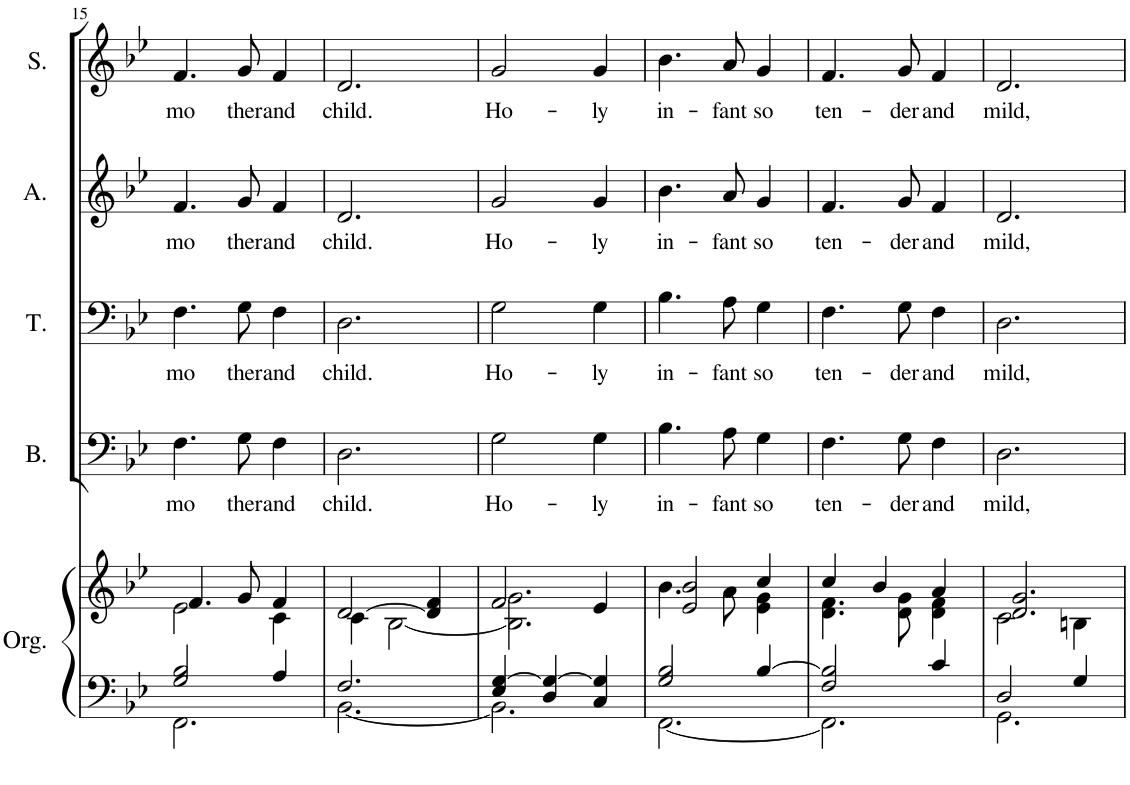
**kern	**kern	**kern	**text	**kern	**text	**kern	**text	**kern	**text
*part5	*part5	*part4	*part4	*part3	*part3	*part2	*part2	*part1	*part1
*staff6	*staff5	*staff4	*staff4	*staff3	*staff3	*staff2	*staff2	*staff1	*staff1
*I"Organ	*	*I"Bass	*	*I"Tenor	*	*I"Alto	*	*I"Soprano	*
*I'Org.	*	*I'B.	*	*I'T.	*	*I'A.	*	*I'S.	*
!!LO:PB:g=z
*clefF4	*clefG2	*clefF4	*	*clefF4	*	*clefG2	*	*clefG2	*
*k[b-e-]	*k[b-e-]	*k[b-e-]	*	*k[b-e-]	*	*k[b-e-]	*	*k[b-e-]	*
*M3/4	*M3/4	*M3/4	*	*M3/4	*	*M3/4	*	*M3/4	*
=15	=15	=15	=15	=15	=15	=15	=15	=15	=15
*^	*^	*	*	*	*	*	*	*	*
!	!	!	!	!	!LO:LY:b	!	!LO:LY:b	!	!LO:LY:b	!	!LO:LY:b
2G/ 2B-/	2.FF\	4.f/	2e-\	4.F\	mo	4.F\	mo	4.f/	mo	4.f/	mo
!	!	!	!	!	!LO:LY:b	!	!LO:LY:b	!	!LO:LY:b	!	!LO:LY:b
.	.	8g/	.	8G\	ther	8G\	ther	8g/	ther	8g/	ther
!	!	!	!	!	!LO:LY:b	!	!LO:LY:b	!	!LO:LY:b	!	!LO:LY:b
4A/	.	4f/	4c\	4F\	and	4F\	and	4f/	and	4f/	and
=16	=16	=16	=16	=16	=16	=16	=16	=16	=16	=16	=16
!	!	!	!	!	!LO:LY:b	!	!LO:LY:b	!	!LO:LY:b	!	!LO:LY:b
2.F/	[2.BB-\	[2d/	4c\	2.D\	child.	2.D\	child.	2.d/	child.	2.d/	child.
.	.	.	[2B-\	.	.	.	.	.	.	.	.
.	.	4d/] 4f/	.	.	.	.	.	.	.	.	.
=17	=17	=17	=17	=17	=17	=17	=17	=17	=17	=17	=17
!	!	!	!	!	!LO:LY:b	!	!LO:LY:b	!	!LO:LY:b	!	!LO:LY:b
4E-/ [4G/	2.BB-\]	2f/	2.B-\] 2.g\	2G\	Ho-	2G\	Ho-	2g/	Ho-	2g/	Ho-
4D/ 4G/_	.	.	.	.	.	.	.	.	.	.	.
!	!	!	!	!	!LO:LY:b	!	!LO:LY:b	!	!LO:LY:b	!	!LO:LY:b
4C/ 4G/]	.	4e-/	.	4G\	-ly	4G\	-ly	4g/	-ly	4g/	-ly
=18	=18	=18	=18	=18	=18	=18	=18	=18	=18	=18	=18
!	!	!	!	!	!LO:LY:b	!	!LO:LY:b	!	!LO:LY:b	!	!LO:LY:b
2G/ 2B-/	[2.FF\	2e-/ 2b-/	4.b-\	4.B-\	in-	4.B-\	in-	4.b-\	in-	4.b-\	in-
!	!	!	!	!	!LO:LY:b	!	!LO:LY:b	!	!LO:LY:b	!	!LO:LY:b
.	.	.	8a\	8A\	-fant	8A\	-fant	8a/	-fant	8a/	-fant
!	!	!	!	!	!LO:LY:b	!	!LO:LY:b	!	!LO:LY:b	!	!LO:LY:b
[4B-/	.	4cc/	4e-\ 4g\	4G\	so	4G\	so	4g/	so	4g/	so
=19	=19	=19	=19	=19	=19	=19	=19	=19	=19	=19	=19
!	!	!	!	!	!LO:LY:b	!	!LO:LY:b	!	!LO:LY:b	!	!LO:LY:b
2F/ 2B-/]	2.FF\]	4cc/	4.d\ 4.f\	4.F\	ten-	4.F\	ten-	4.f/	ten-	4.f/	ten-
.	.	4b-/	.	.	.	.	.	.	.	.	.
!	!	!	!	!	!LO:LY:b	!	!LO:LY:b	!	!LO:LY:b	!	!LO:LY:b
.	.	.	8d\ 8g\	8G\	-der	8G\	-der	8g/	-der	8g/	-der
!	!	!	!	!	!LO:LY:b	!	!LO:LY:b	!	!LO:LY:b	!	!LO:LY:b
4c/	.	4a/	4d\ 4f\	4F\	and	4F\	and	4f/	and	4f/	and
=20	=20	=20	=20	=20	=20	=20	=20	=20	=20	=20	=20
!	!	!	!	!	!LO:LY:b	!	!LO:LY:b	!	!LO:LY:b	!	!LO:LY:b
2D/	2.GG\	2.d/ 2.g/	2c\	2.D\	mild,	2.D\	mild,	2.d/	mild,	2.d/	mild,
4G/	.	.	4Bn\	.	.	.	.	.	.	.	.
*v	*v	*	*	*	*	*	*	*	*	*	*
*	*v	*v	*	*	*	*	*	*	*	*
=	=	=	=	=	=	=	=	=	=
*-	*-	*-	*-	*-	*-	*-	*-	*-	*-
